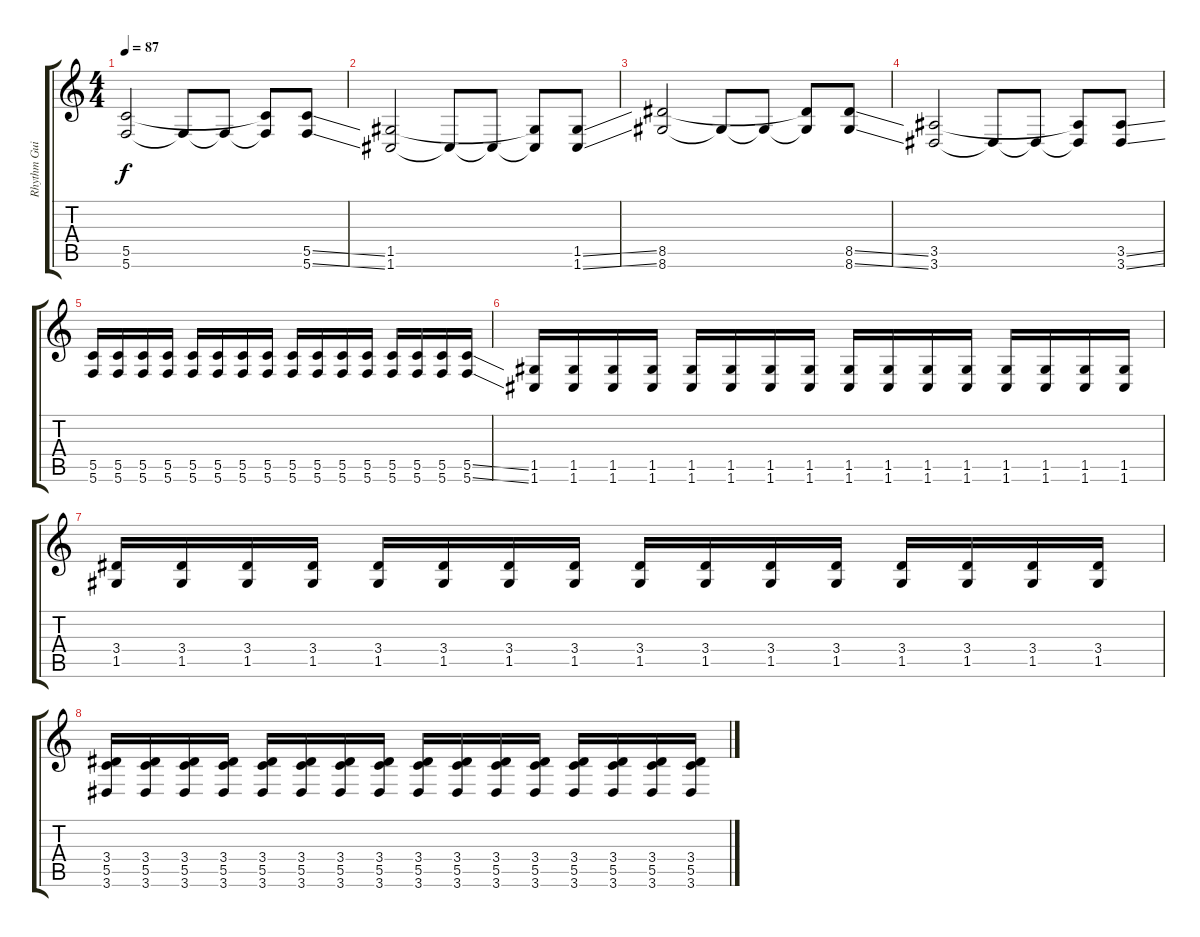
\track ("Rhythm Guitar" "Rhythm Gui") {instrument overdrivenguitar}
\staff {score tabs}
\tuning (D4 A3 F3 C3 G2 C2) {hide}
\ts (4 4)
\tempo 87
\clef g2
\ks c
(5.5 5.6).2{dy f volume 11} 5.6{t}.8 5.6{t}.8 (5.5{t} 5.6{t}).8 (5.5{ss} 5.6{ss}).8 |
(1.5 1.6).2 1.6{t}.8 1.6{t}.8 (1.5{t} 1.6{t}).8 (1.5{ss} 1.6{ss}).8 |
(8.5 8.6).2 8.6{t}.8 8.6{t}.8 (8.5{t} 8.6{t}).8 (8.5{ss} 8.6{ss}).8 |
(3.5 3.6).2 3.6{t}.8 3.6{t}.8 (3.5{t} 3.6{t}).8 (3.5{ss} 3.6{ss}).8 |
(5.5 5.6).16{volume 16} (5.5 5.6).16 (5.5 5.6).16 (5.5 5.6).16 (5.5 5.6).16 (5.5 5.6).16 (5.5 5.6).16 (5.5 5.6).16 (5.5 5.6).16 (5.5 5.6).16 (5.5 5.6).16 (5.5 5.6).16 (5.5 5.6).16 (5.5 5.6).16 (5.5 5.6).16 (5.5{ss} 5.6{ss}).16 |
(1.5 1.6).16 (1.5 1.6).16 (1.5 1.6).16 (1.5 1.6).16 (1.5 1.6).16 (1.5 1.6).16 (1.5 1.6).16 (1.5 1.6).16 (1.5 1.6).16 (1.5 1.6).16 (1.5 1.6).16 (1.5 1.6).16 (1.5 1.6).16 (1.5 1.6).16 (1.5 1.6).16 (1.5 1.6).16 |
(3.4 1.5).16 (3.4 1.5).16 (3.4 1.5).16 (3.4 1.5).16 (3.4 1.5).16 (3.4 1.5).16 (3.4 1.5).16 (3.4 1.5).16 (3.4 1.5).16 (3.4 1.5).16 (3.4 1.5).16 (3.4 1.5).16 (3.4 1.5).16 (3.4 1.5).16 (3.4 1.5).16 (3.4 1.5).16 |
(3.4 5.5 3.6).16 (3.4 5.5 3.6).16 (3.4 5.5 3.6).16 (3.4 5.5 3.6).16 (3.4 5.5 3.6).16 (3.4 5.5 3.6).16 (3.4 5.5 3.6).16 (3.4 5.5 3.6).16 (3.4 5.5 3.6).16 (3.4 5.5 3.6).16 (3.4 5.5 3.6).16 (3.4 5.5 3.6).16 (3.4 5.5 3.6).16 (3.4 5.5 3.6).16 (3.4 5.5 3.6).16 (3.4 5.5 3.6).16
